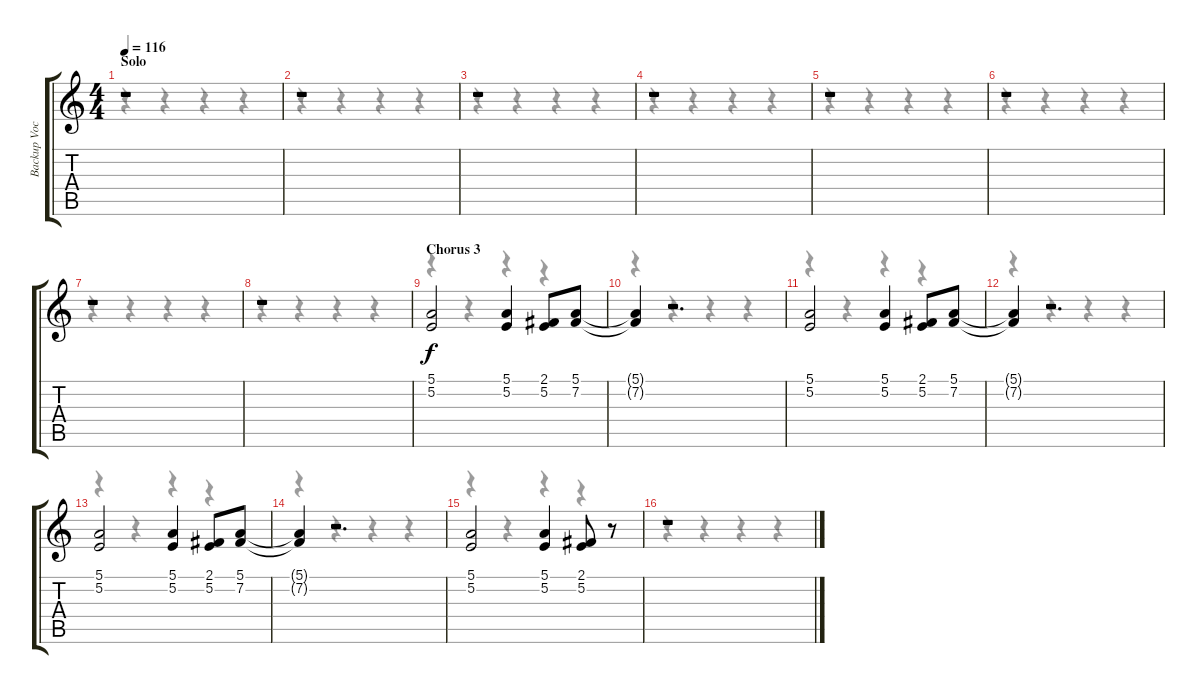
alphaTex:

\track ("Backup Vocals" "Backup Voc") {instrument tenorsax}
\staff {score tabs}
\tuning (E4 B3 G3 D3 A2 E2) {hide}
\voice
\ts (4 4)
\section ("" "Solo")
\tempo 116
\clef g2
\ks c
r.1{dy f} |
r.1 |
r.1 |
r.1 |
r.1 |
r.1 |
r.1 |
r.1 |
\section ("" "Chorus 3")
(5.1 5.2).2 (5.1 5.2).4 (2.1 5.2).8 (5.1 7.2).8 |
(5.1{t} 7.2{t}).4 r.2{d} |
(5.1 5.2).2 (5.1 5.2).4 (2.1 5.2).8 (5.1 7.2).8 |
(5.1{t} 7.2{t}).4 r.2{d} |
(5.1 5.2).2 (5.1 5.2).4 (2.1 5.2).8 (5.1 7.2).8 |
(5.1{t} 7.2{t}).4 r.2{d} |
(5.1 5.2).2 (5.1 5.2).4 (2.1 5.2).8 r.8 |
r.1
\voice
\clef g2
\ottava regular
\simile none
\ks c
r.4{dy f} r.4 r.4 r.4 |
r.4 r.4 r.4 r.4 |
r.4 r.4 r.4 r.4 |
r.4 r.4 r.4 r.4 |
r.4 r.4 r.4 r.4 |
r.4 r.4 r.4 r.4 |
r.4 r.4 r.4 r.4 |
r.4 r.4 r.4 r.4 |
r.4 r.4 r.4 r.4 |
r.4 r.4 r.4 r.4 |
r.4 r.4 r.4 r.4 |
r.4 r.4 r.4 r.4 |
r.4 r.4 r.4 r.4 |
r.4 r.4 r.4 r.4 |
r.4 r.4 r.4 r.4 |
r.4 r.4 r.4 r.4
